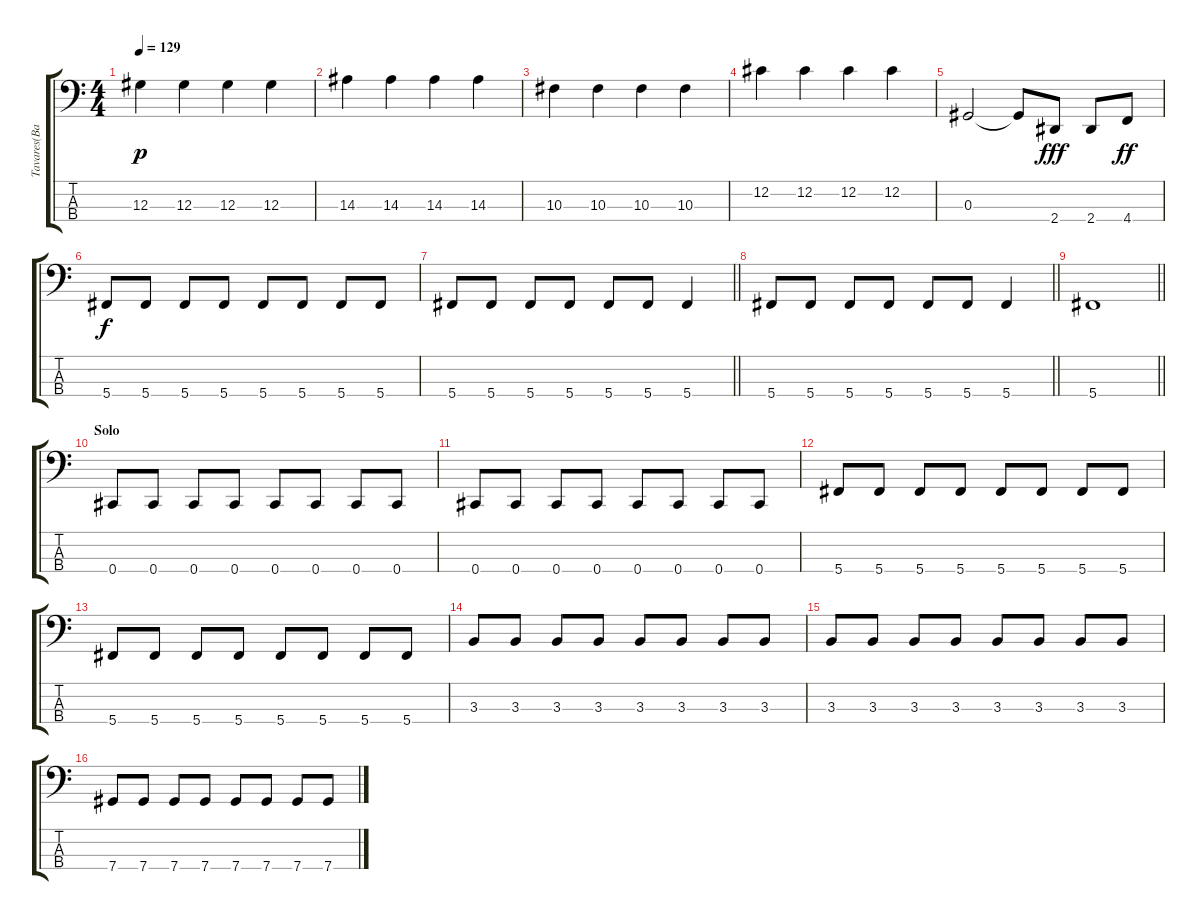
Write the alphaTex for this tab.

\track ("Tavares(Baixo)" "Tavares(Ba") {instrument electricbasspick}
\staff {score tabs}
\tuning (Gb2 Db2 Ab1 Db1) {hide}
\ts (4 4)
\tempo 129
\clef f4
\ks c
12.3.4{dy p} 12.3.4 12.3.4 12.3.4 |
14.3.4 14.3.4 14.3.4 14.3.4 |
10.3.4 10.3.4 10.3.4 10.3.4 |
12.2.4 12.2.4 12.2.4 12.2.4 |
0.3.2 0.3{t}.8 2.4.8{dy fff} 2.4.8 4.4.8{dy ff} |
5.4.8{dy f} 5.4.8 5.4.8 5.4.8 5.4.8 5.4.8 5.4.8 5.4.8 |
\barLineRight lightlight
5.4.8 5.4.8 5.4.8 5.4.8 5.4.8 5.4.8 5.4.4 |
\barLineRight lightlight
5.4.8 5.4.8 5.4.8 5.4.8 5.4.8 5.4.8 5.4.4 |
\barLineRight lightlight
5.4.1 |
\section ("" "Solo")
0.4.8 0.4.8 0.4.8 0.4.8 0.4.8 0.4.8 0.4.8 0.4.8 |
0.4.8 0.4.8 0.4.8 0.4.8 0.4.8 0.4.8 0.4.8 0.4.8 |
5.4.8 5.4.8 5.4.8 5.4.8 5.4.8 5.4.8 5.4.8 5.4.8 |
5.4.8 5.4.8 5.4.8 5.4.8 5.4.8 5.4.8 5.4.8 5.4.8 |
3.3.8 3.3.8 3.3.8 3.3.8 3.3.8 3.3.8 3.3.8 3.3.8 |
3.3.8 3.3.8 3.3.8 3.3.8 3.3.8 3.3.8 3.3.8 3.3.8 |
7.4.8 7.4.8 7.4.8 7.4.8 7.4.8 7.4.8 7.4.8 7.4.8
